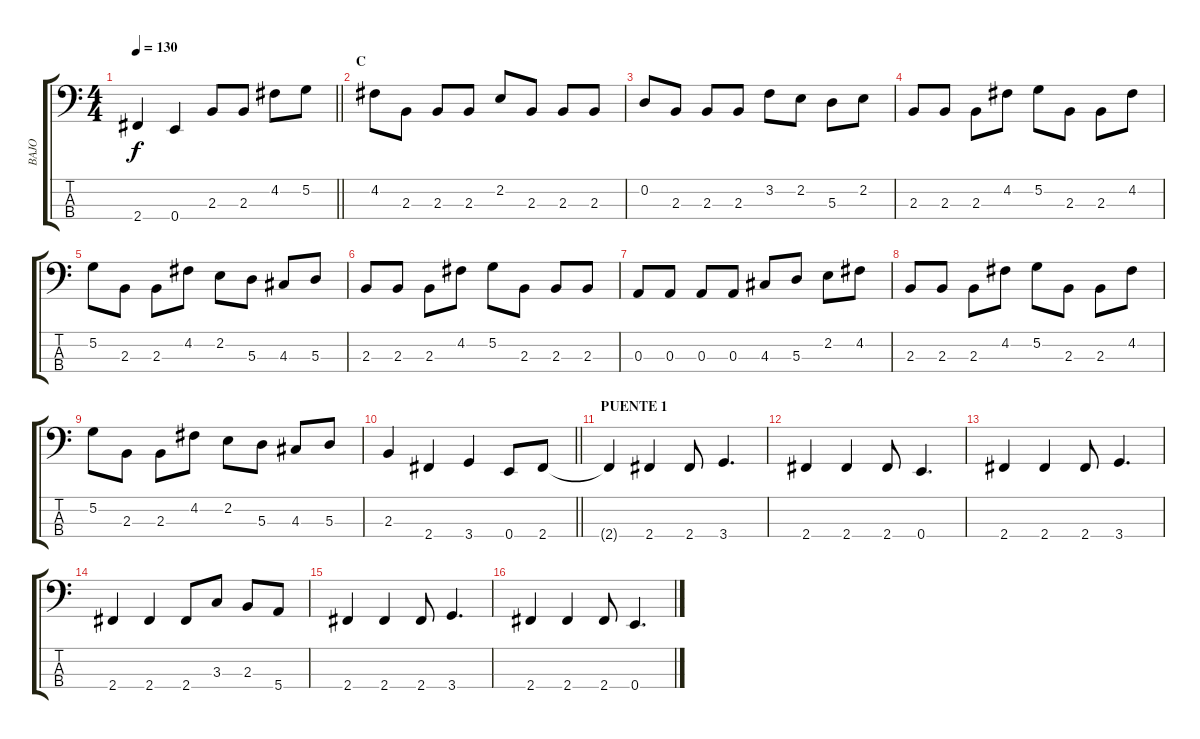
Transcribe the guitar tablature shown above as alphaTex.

\track ("BAJO" "BAJO") {instrument electricbassfinger}
\staff {score tabs}
\tuning (G2 D2 A1 E1) {hide}
\ts (4 4)
\tempo 130
\clef f4
\barLineRight lightlight
\ks c
2.4.4{dy f} 0.4.4 2.3.8 2.3.8 4.2.8 5.2.8 |
\section ("" "C")
4.2.8 2.3.8 2.3.8 2.3.8 2.2.8 2.3.8 2.3.8 2.3.8 |
0.2.8 2.3.8 2.3.8 2.3.8 3.2.8 2.2.8 5.3.8 2.2.8 |
2.3.8 2.3.8 2.3.8 4.2.8 5.2.8 2.3.8 2.3.8 4.2.8 |
5.2.8 2.3.8 2.3.8 4.2.8 2.2.8 5.3.8 4.3.8 5.3.8 |
2.3.8 2.3.8 2.3.8 4.2.8 5.2.8 2.3.8 2.3.8 2.3.8 |
0.3.8 0.3.8 0.3.8 0.3.8 4.3.8 5.3.8 2.2.8 4.2.8 |
2.3.8 2.3.8 2.3.8 4.2.8 5.2.8 2.3.8 2.3.8 4.2.8 |
5.2.8 2.3.8 2.3.8 4.2.8 2.2.8 5.3.8 4.3.8 5.3.8 |
\barLineRight lightlight
2.3.4 2.4.4 3.4.4 0.4.8 2.4.8 |
\section ("" "PUENTE 1")
2.4{t}.4 2.4.4 2.4.8 3.4.4{d} |
2.4.4 2.4.4 2.4.8 0.4.4{d} |
2.4.4 2.4.4 2.4.8 3.4.4{d} |
2.4.4 2.4.4 2.4.8 3.3.8 2.3.8 5.4.8 |
2.4.4 2.4.4 2.4.8 3.4.4{d} |
2.4.4 2.4.4 2.4.8 0.4.4{d}
